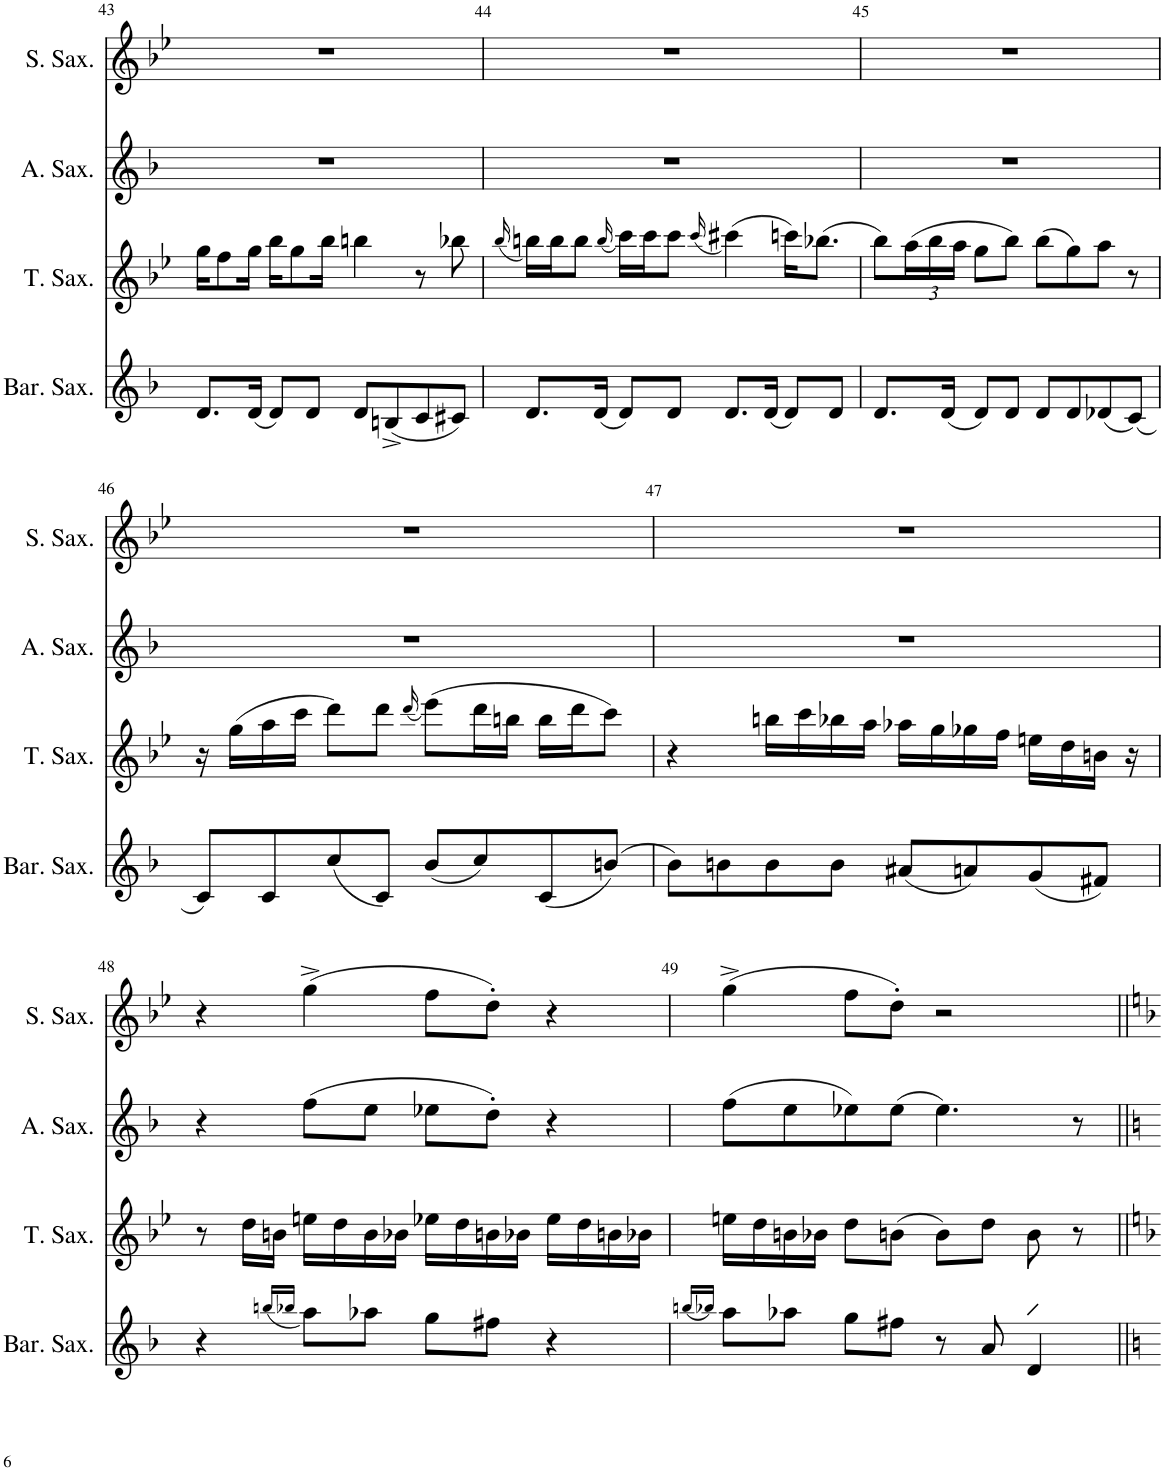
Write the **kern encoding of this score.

**kern	**kern	**kern	**kern
*part4	*part3	*part2	*part1
*staff4	*staff3	*staff2	*staff1
*I"Baritone Saxophone	*I"Tenor Saxophone	*I"Alto Saxophone	*I"Soprano Saxophone
*I'Bar. Sax.	*I'T. Sax.	*I'A. Sax.	*I'S. Sax.
!!LO:PB:g=z
*clefG2	*clefG2	*clefG2	*clefG2
*Trd12c21	*Trd8c14	*Trd5c9	*Trd1c2
*k[b-]	*k[b-e-]	*k[b-]	*k[b-e-]
*M4/4	*M4/4	*M4/4	*M4/4
=43	=43	=43	=43
8.d/L	16gg\KL	1r	1r
.	8ff\	.	.
(16d/Jk	16gg\Jk	.	.
8d/L)	16bb-\KL	.	.
.	8gg\	.	.
8d/J	.	.	.
.	16bb-\Jk	.	.
8d/L	4bbn\	.	.
(8Bn^/	.	.	.
8c/	8r	.	.
8c#X/J)	8bb-X\	.	.
=44	=44	=44	=44
.	(16qbb-/	.	.
8.d/L	16bbn\LL)	1r	1r
.	16bb\J	.	.
.	8bb\J	.	.
(16d/Jk	.	.	.
.	(16qbb/	.	.
8d/L)	16ccc\LL)	.	.
.	16ccc\J	.	.
8d/J	8ccc\J	.	.
.	(16qccc/	.	.
8.d/L	(4ccc#X\)	.	.
(16d/Jk	.	.	.
8d/L)	16cccn\KL)	.	.
.	(8.bb-X\J	.	.
8d/J	.	.	.
=45	=45	=45	=45
8.d/L	8bb-\L)	1r	1r
*	*Xbrackettup	*	*
.	(24aa\L	.	.
.	24bb-\	.	.
(16d/Jk	.	.	.
.	24aa\JJ	.	.
8d/L)	8gg\L	.	.
8d/J	8bb-\J)	.	.
8d/L	(8bb-\L	.	.
8d/	8gg\)	.	.
(8d-X/	8aa\J	.	.
(8c/J)	8r	.	.
!!LO:LB:g=z
=46	=46	=46	=46
8c/L)	16r	1r	1r
.	(16gg\LL	.	.
8c/	16aa\	.	.
.	16ccc\JJ	.	.
(8cc/	8ddd\L)	.	.
8c/J)	8ddd\J	.	.
.	(16qddd/	.	.
(8b-/L	(8eee-\L)	.	.
8cc/)	16ddd\L	.	.
.	16bbn\JJ	.	.
(8c/	16bb\LL	.	.
.	16ddd\J	.	.
(8bn/J)	8ccc\J)	.	.
=47	=47	=47	=47
8b-\L)	4r	1r	1r
8bn\	.	.	.
8b\	16bbn\LL	.	.
.	16ccc\	.	.
8b\J	16bb-X\	.	.
.	16aa\JJ	.	.
(8a#X/L	16aa-X\LL	.	.
.	16gg\	.	.
8an/)	16gg-X\	.	.
.	16ff\JJ	.	.
(8g/	16een\LL	.	.
.	16dd\	.	.
8f#X/J)	16bn\JJ	.	.
.	16r	.	.
!!LO:LB:g=z
=48	=48	=48	=48
4r	8r	4r	4r
.	16dd\LL	.	.
.	16bn\JJ	.	.
(16qbbn/LL	.	.	.
16qbb-X/JJ	.	.	.
8aa\L)	16een\LL	(8ff\L	(4gg^\
.	16dd\	.	.
8aa-X\J	16b\	8ee\J	.
.	16b-X\JJ	.	.
8gg\L	16ee-X\LL	8ee-X\L	8ff\L
.	16dd\	.	.
8ff#X\J	16bn\	8dd'\J)	8dd'\J)
.	16b-X\JJ	.	.
4r	16ee-\LL	4r	4r
.	16dd\	.	.
.	16bn\	.	.
.	16b-X\JJ	.	.
=49	=49	=49	=49
(16qbbn/LL	.	.	.
16qbb-X/JJ)	.	.	.
8aa\L	16een\LL	(8ff\L	(4gg^\
.	16dd\	.	.
8aa-X\J	16bn\	8ee\	.
.	16b-X\JJ	.	.
8gg\L	8dd\L	8ee-X\)	8ff\L
8ff#X\J	(8bn\J	(8ee-\J	8dd'\J)
8r	8b\L)	4.ee-\)	2r
8a/	8dd\J	.	.
4d/	8b\	.	.
.	8r	8r	.
=||	=||	=||	=||
*-	*-	*-	*-
